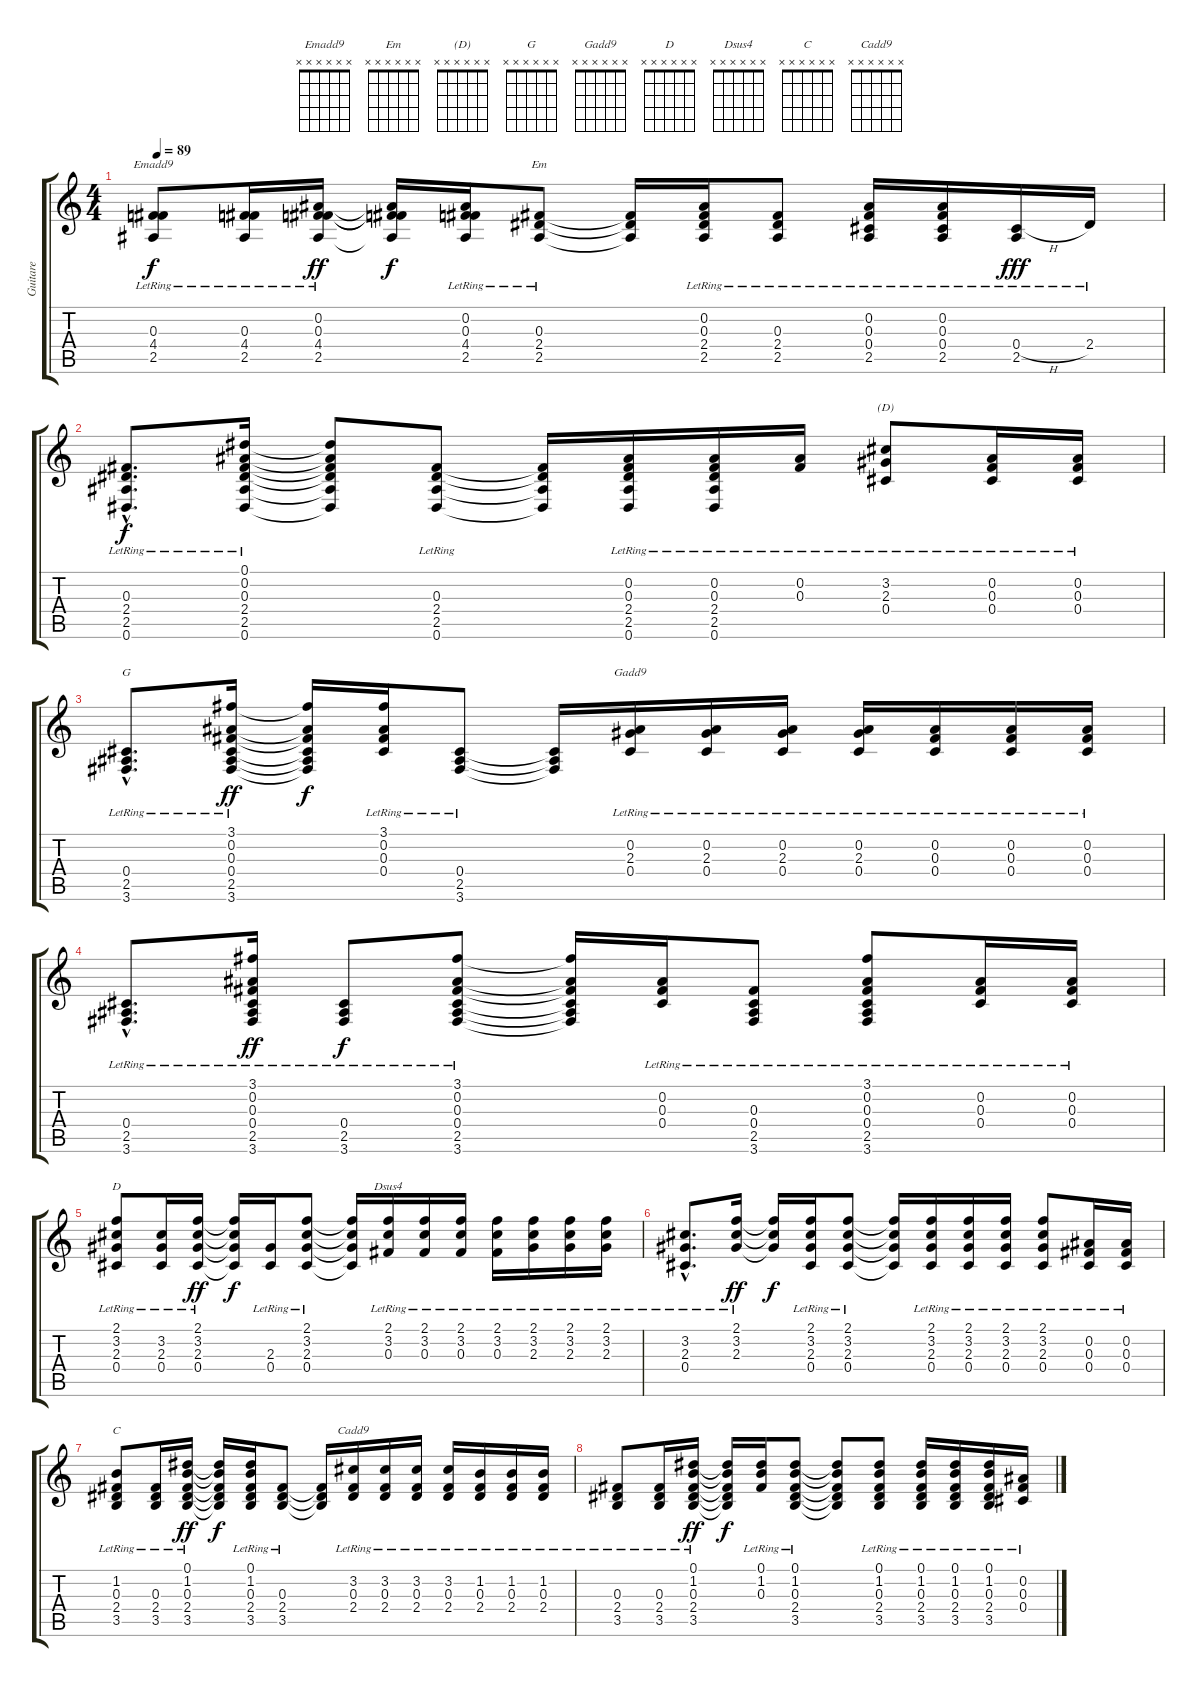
\track ("Guitare" "Guitare") {instrument acousticguitarsteel}
\staff {score tabs}
\tuning (Eb4 Bb3 Gb3 Db3 Ab2 Eb2) {hide}
\chord ("Emadd9" x x x x x x) {firstfret 0}
\chord ("Em" x x x x x x) {firstfret 0}
\chord ("(D)" x x x x x x) {firstfret 0}
\chord ("G" x x x x x x) {firstfret 0}
\chord ("Gadd9" x x x x x x) {firstfret 0}
\chord ("D" x x x x x x) {firstfret 0}
\chord ("Dsus4" x x x x x x) {firstfret 0}
\chord ("C" x x x x x x) {firstfret 0}
\chord ("Cadd9" x x x x x x) {firstfret 0}
\ts (4 4)
\tempo 89
\clef g2
\ks c
(0.3{lr} 4.4{lr} 2.5{lr}).8{ch "Emadd9" dy f} (0.3{lr} 4.4{lr} 2.5{lr}).16 (0.2{lr} 0.3{lr} 4.4{lr} 2.5{lr}).16{dy ff} (0.2{t} 0.3{t} 4.4{t} 2.5{t}).16{dy f} (0.2{lr} 0.3{lr} 4.4{lr} 2.5{lr}).16 (0.3{lr} 2.4{lr} 2.5{lr}).8{ch "Em"} (0.3{t} 2.4{t} 2.5{t}).16 (0.2{lr} 0.3{lr} 2.4{lr} 2.5{lr}).16 (0.3{lr} 2.4{lr} 2.5{lr}).8 (0.2{lr} 0.3{lr} 0.4{lr} 2.5{lr}).16 (0.2{lr} 0.3{lr} 0.4{lr} 2.5{lr}).16 (0.4{h} 2.5{lr}).16{dy fff} 2.4{lr}.16 |
(0.3{hac lr} 2.4{hac lr} 2.5{hac lr} 0.6{hac lr}).8{d dy f} (0.1{lr} 0.2{lr} 0.3{lr} 2.4{lr} 2.5{lr} 0.6{lr}).16 (0.1{t} 0.2{t} 0.3{t} 2.4{t} 2.5{t} 0.6{t}).8 (0.3{lr} 2.4{lr} 2.5{lr} 0.6{lr}).8 (0.3{t} 2.4{t} 2.5{t} 0.6{t}).16 (0.2{lr} 0.3{lr} 2.4{lr} 2.5{lr} 0.6{lr}).16 (0.2{lr} 0.3{lr} 2.4{lr} 2.5{lr} 0.6{lr}).16 (0.2{lr} 0.3{lr}).16 (3.2{lr} 2.3{lr} 0.4{lr}).8{ch "(D)"} (0.2{lr} 0.3{lr} 0.4{lr}).16 (0.2{lr} 0.3{lr} 0.4{lr}).16 |
(0.4{hac lr} 2.5{hac lr} 3.6{hac lr}).8{d ch "G"} (3.1{lr} 0.2{lr} 0.3{lr} 0.4{lr} 2.5{lr} 3.6{lr}).16{dy ff} (3.1{t} 0.2{t} 0.3{t} 0.4{t} 2.5{t} 3.6{t}).16{dy f} (3.1{lr} 0.2{lr} 0.3{lr} 0.4{lr}).16 (0.4{lr} 2.5{lr} 3.6{lr}).8 (0.4{t} 2.5{t} 3.6{t}).16 (0.2{lr} 2.3{lr} 0.4{lr}).16{ch "Gadd9"} (0.2{lr} 2.3{lr} 0.4{lr}).16 (0.2{lr} 2.3{lr} 0.4{lr}).16 (0.2{lr} 2.3{lr} 0.4{lr}).16 (0.2{lr} 0.3{lr} 0.4{lr}).16 (0.2{lr} 0.3{lr} 0.4{lr}).16 (0.2{lr} 0.3{lr} 0.4{lr}).16 |
(0.4{hac lr} 2.5{hac lr} 3.6{hac lr}).8{d} (3.1{lr} 0.2{lr} 0.3{lr} 0.4{lr} 2.5{lr} 3.6{lr}).16{dy ff} (0.4{lr} 2.5{lr} 3.6{lr}).8{dy f} (3.1{lr} 0.2{lr} 0.3{lr} 0.4{lr} 2.5{lr} 3.6{lr}).8 (3.1{t} 0.2{t} 0.3{t} 0.4{t} 2.5{t} 3.6{t}).16 (0.2{lr} 0.3{lr} 0.4{lr}).16 (0.3{lr} 0.4{lr} 2.5{lr} 3.6{lr}).8 (3.1{lr} 0.2{lr} 0.3{lr} 0.4{lr} 2.5{lr} 3.6{lr}).8 (0.2{lr} 0.3{lr} 0.4{lr}).16 (0.2{lr} 0.3{lr} 0.4{lr}).16 |
(2.1{lr} 3.2{lr} 2.3{lr} 0.4{lr}).8{ch "D"} (3.2{lr} 2.3{lr} 0.4{lr}).16 (2.1{lr} 3.2{lr} 2.3{lr} 0.4{lr}).16{dy ff} (2.1{t} 3.2{t} 2.3{t} 0.4{t}).16{dy f} (2.3{lr} 0.4{lr}).16 (2.1{lr} 3.2{lr} 2.3{lr} 0.4{lr}).8 (2.1{t} 3.2{t} 2.3{t} 0.4{t}).16 (2.1{lr} 3.2{lr} 0.3{lr}).16{ch "Dsus4"} (2.1{lr} 3.2{lr} 0.3{lr}).16 (2.1{lr} 3.2{lr} 0.3{lr}).16 (2.1{lr} 3.2{lr} 0.3{lr}).16 (2.1{lr} 3.2{lr} 2.3{lr}).16 (2.1{lr} 3.2{lr} 2.3{lr}).16 (2.1{lr} 3.2{lr} 2.3{lr}).16 |
(3.2{hac lr} 2.3{hac lr} 0.4{hac lr}).8{d} (2.1{lr} 3.2{lr} 2.3{lr}).16{dy ff} (2.1{t} 3.2{t} 2.3{t}).16{dy f} (2.1{lr} 3.2{lr} 2.3{lr} 0.4{lr}).16 (2.1{lr} 3.2{lr} 2.3{lr} 0.4{lr}).8 (2.1{t} 3.2{t} 2.3{t} 0.4{t}).16 (2.1{lr} 3.2{lr} 2.3{lr} 0.4{lr}).16 (2.1{lr} 3.2{lr} 2.3{lr} 0.4{lr}).16 (2.1{lr} 3.2{lr} 2.3{lr} 0.4{lr}).16 (2.1{lr} 3.2{lr} 2.3{lr} 0.4{lr}).8 (0.2{lr} 0.3{lr} 0.4{lr}).16 (0.2{lr} 0.3{lr} 0.4{lr}).16 |
(1.2{lr} 0.3{lr} 2.4{lr} 3.5{lr}).8{ch "C"} (0.3{lr} 2.4{lr} 3.5{lr}).16 (0.1{lr} 1.2{lr} 0.3{lr} 2.4{lr} 3.5{lr}).16{dy ff} (0.1{t} 1.2{t} 0.3{t} 2.4{t} 3.5{t}).16{dy f} (0.1{lr} 1.2{lr} 0.3{lr} 2.4{lr} 3.5{lr}).16 (0.3{lr} 2.4{lr} 3.5{lr}).8 (0.3{t} 2.4{t} 3.5{t}).16 (3.2{lr} 0.3{lr} 2.4{lr}).16{ch "Cadd9"} (3.2{lr} 0.3{lr} 2.4{lr}).16 (3.2{lr} 0.3{lr} 2.4{lr}).16 (3.2{lr} 0.3{lr} 2.4{lr}).16 (1.2{lr} 0.3{lr} 2.4{lr}).16 (1.2{lr} 0.3{lr} 2.4{lr}).16 (1.2{lr} 0.3{lr} 2.4{lr}).16 |
(0.3{lr} 2.4{lr} 3.5{lr}).8 (0.3{lr} 2.4{lr} 3.5{lr}).16 (0.1{lr} 1.2{lr} 0.3{lr} 2.4{lr} 3.5{lr}).16{dy ff} (0.1{t} 1.2{t} 0.3{t} 2.4{t} 3.5{t}).16{dy f} (0.1{lr} 1.2{lr} 0.3{lr}).16 (0.1{lr} 1.2{lr} 0.3{lr} 2.4{lr} 3.5{lr}).8 (0.1{t} 1.2{t} 0.3{t} 2.4{t} 3.5{t}).8 (0.1{lr} 1.2{lr} 0.3{lr} 2.4{lr} 3.5{lr}).8 (0.1{lr} 1.2{lr} 0.3{lr} 2.4{lr} 3.5{lr}).16 (0.1{lr} 1.2{lr} 0.3{lr} 2.4{lr} 3.5{lr}).16 (0.1{lr} 1.2{lr} 0.3{lr} 2.4{lr} 3.5{lr}).16 (0.2{lr} 0.3{lr} 0.4{lr}).16
